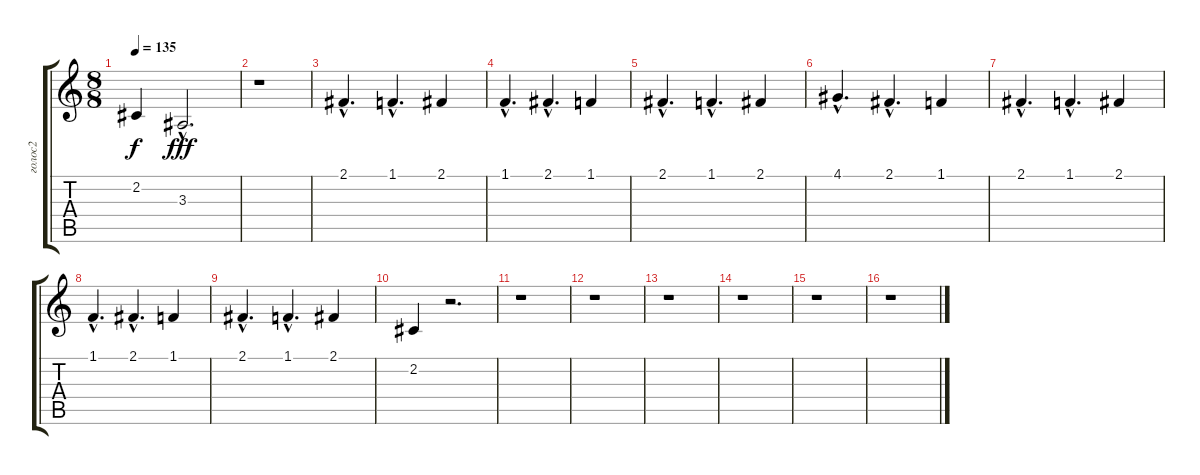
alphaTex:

\track ("голос2" "голос2") {instrument baritonesax}
\staff {score tabs}
\tuning (E4 B3 G3 D3 A2 E2) {hide}
\ts (8 8)
\tempo 135
\clef g2
\ks c
2.2{t}.4{dy f} 3.3{hac}.2{d dy fff} |
r.1 |
2.1{hac}.4{d} 1.1{hac}.4{d} 2.1.4 |
1.1{hac}.4{d} 2.1{hac}.4{d} 1.1.4 |
2.1{hac}.4{d} 1.1{hac}.4{d} 2.1.4 |
4.1{hac}.4{d} 2.1{hac}.4{d} 1.1.4 |
2.1{hac}.4{d} 1.1{hac}.4{d} 2.1.4 |
1.1{hac}.4{d} 2.1{hac}.4{d} 1.1.4 |
2.1{hac}.4{d} 1.1{hac}.4{d} 2.1.4 |
2.2.4 r.2{d} |
r.1 |
r.1 |
r.1 |
r.1 |
r.1 |
r.1
